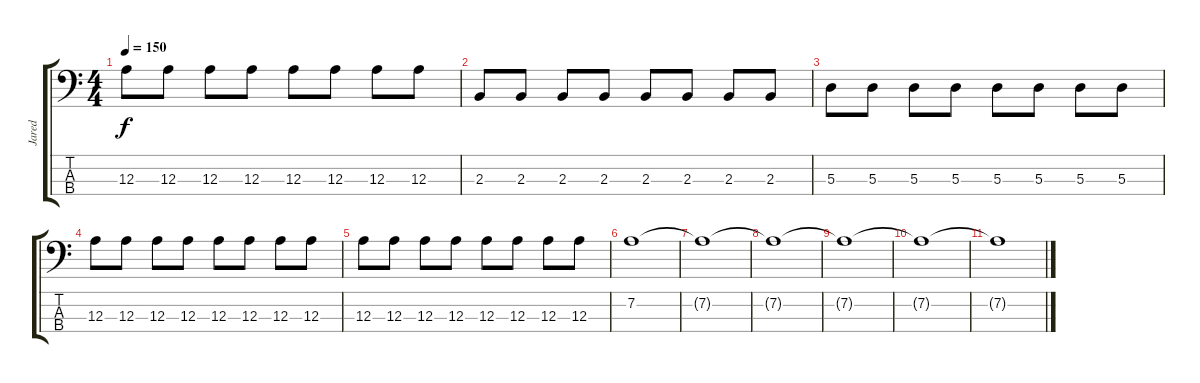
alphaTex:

\track ("Jared" "Jared") {instrument electricbasspick}
\staff {score tabs}
\tuning (G2 D2 A1 E1) {hide}
\ts (4 4)
\tempo 150
\clef f4
\ks c
12.3.8{dy f} 12.3.8 12.3.8 12.3.8 12.3.8 12.3.8 12.3.8 12.3.8 |
2.3.8 2.3.8 2.3.8 2.3.8 2.3.8 2.3.8 2.3.8 2.3.8 |
5.3.8 5.3.8 5.3.8 5.3.8 5.3.8 5.3.8 5.3.8 5.3.8 |
12.3.8 12.3.8 12.3.8 12.3.8 12.3.8 12.3.8 12.3.8 12.3.8 |
12.3.8 12.3.8 12.3.8 12.3.8 12.3.8 12.3.8 12.3.8 12.3.8 |
7.2.1 |
7.2{t}.1 |
7.2{t}.1 |
7.2{t}.1 |
7.2{t}.1 |
7.2{t}.1
